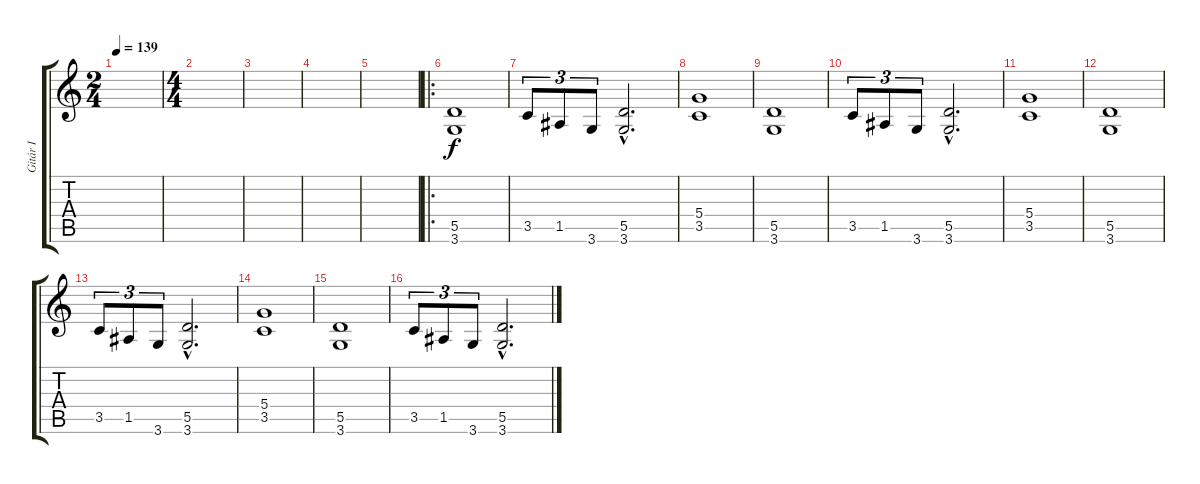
\track ("Gitár I" "Gitár I") {instrument overdrivenguitar}
\staff {score tabs}
\tuning (E4 B3 G3 D3 A2 E2) {hide}
\ts (2 4)
\tempo 139
\clef g2
\ks c
|
\ts (4 4)
|
|
|
|
\ro
(5.5 3.6).1 |
3.5.8{tu (3 2)} 1.5.8{tu (3 2)} 3.6.8{tu (3 2)} (5.5{hac} 3.6{hac}).2{d} |
(5.4 3.5).1 |
(5.5 3.6).1 |
3.5.8{tu (3 2)} 1.5.8{tu (3 2)} 3.6.8{tu (3 2)} (5.5{hac} 3.6{hac}).2{d} |
(5.4 3.5).1 |
(5.5 3.6).1 |
3.5.8{tu (3 2)} 1.5.8{tu (3 2)} 3.6.8{tu (3 2)} (5.5{hac} 3.6{hac}).2{d} |
(5.4 3.5).1 |
(5.5 3.6).1 |
3.5.8{tu (3 2)} 1.5.8{tu (3 2)} 3.6.8{tu (3 2)} (5.5{hac} 3.6{hac}).2{d}
